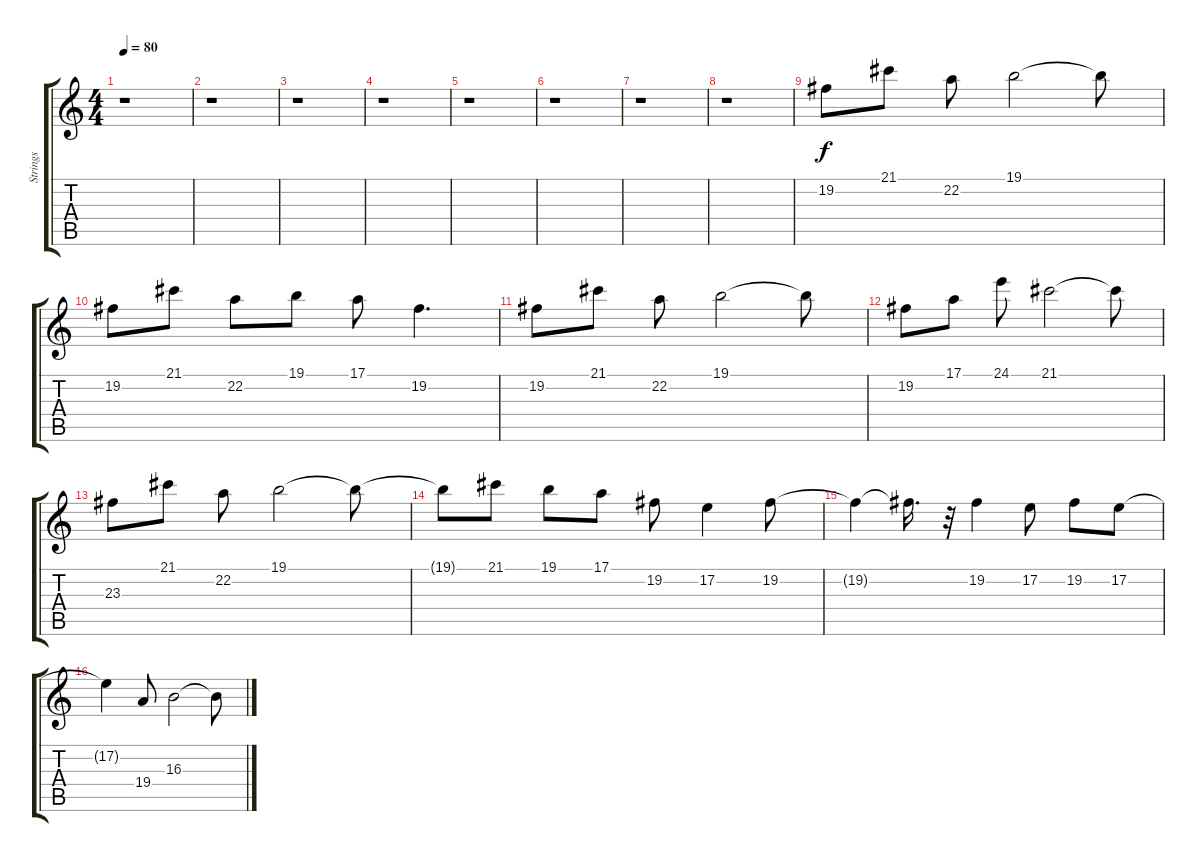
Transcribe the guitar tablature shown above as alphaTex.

\track ("Strings" "Strings") {instrument stringensemble1}
\staff {score tabs}
\tuning (E4 B3 G3 D3 A2 E2) {hide}
\ts (4 4)
\tempo 80
\clef g2
\ks c
r.1{dy f instrument stringensemble1} |
r.1 |
r.1 |
r.1 |
r.1 |
r.1 |
r.1 |
r.1 |
19.2.8 21.1.8 22.2.8 19.1.2 19.1{t}.8 |
19.2.8 21.1.8 22.2.8 19.1.8 17.1.8 19.2.4{d} |
19.2.8 21.1.8 22.2.8 19.1.2 19.1{t}.8 |
19.2.8 17.1.8 24.1.8 21.1.2 21.1{t}.8 |
23.3.8 21.1.8 22.2.8 19.1.2 19.1{t}.8 |
19.1{t}.8 21.1.8 19.1.8 17.1.8 19.2.8 17.2.4 19.2.8 |
19.2{t}.4 19.2{t}.16{d} r.32 19.2.4 17.2.8 19.2.8 17.2.8 |
17.2{t}.4 19.4.8 16.3.2 16.3{t}.8
